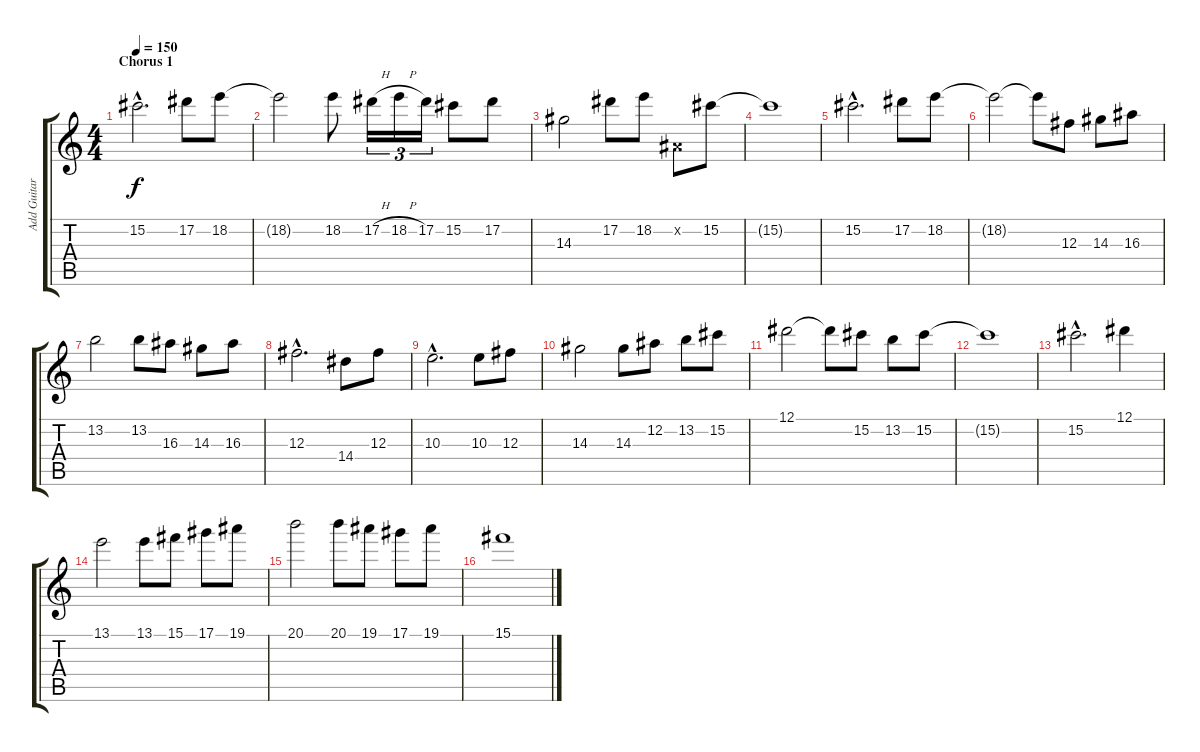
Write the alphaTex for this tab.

\track ("Add Guitar 1" "Add Guitar") {instrument distortionguitar}
\staff {score tabs}
\tuning (Eb4 Bb3 Gb3 Db3 Ab2 Eb2) {hide}
\ts (4 4)
\section ("" "Chorus 1")
\tempo 150
\clef g2
\ks c
15.2{hac}.2{d dy f} 17.2.8 18.2.8 |
18.2{t}.2 18.2.8 17.2{h}.16{tu (3 2)} 18.2{h}.16{tu (3 2)} 17.2.16{tu (3 2)} 15.2.8 17.2.8 |
14.3.2 17.2.8 18.2.8 0.2{x}.8 15.2.8 |
15.2{t}.1 |
15.2{hac}.2{d} 17.2.8 18.2.8 |
18.2{t}.2 18.2{t}.8 12.3.8 14.3.8 16.3.8 |
13.2.2 13.2.8 16.3.8 14.3.8 16.3.8 |
12.3{hac}.2{d} 14.4.8 12.3.8 |
10.3{hac}.2{d} 10.3.8 12.3.8 |
14.3.2 14.3.8 12.2.8 13.2.8 15.2.8 |
12.1.2 12.1{t}.8 15.2.8 13.2.8 15.2.8 |
15.2{t}.1 |
15.2{hac}.2{d} 12.1.4 |
13.1.2 13.1.8 15.1.8 17.1.8 19.1.8 |
20.1.2 20.1.8 19.1.8 17.1.8 19.1.8 |
15.1.1
